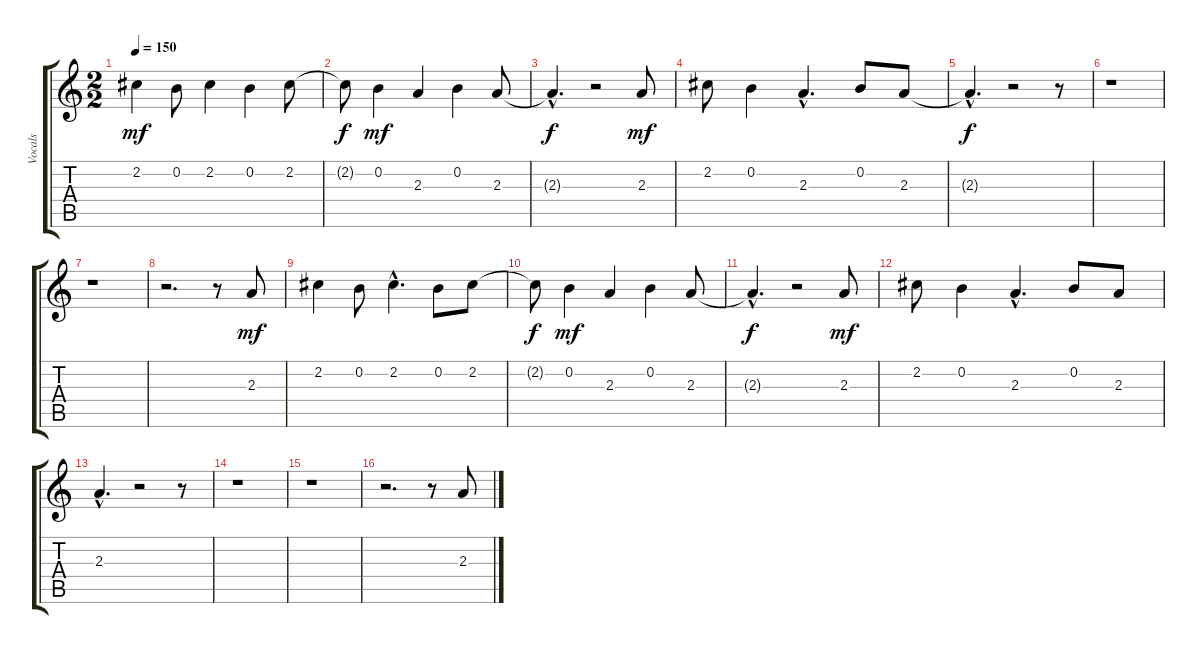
\track ("Vocals" "Vocals") {instrument electricguitarjazz}
\staff {score tabs}
\tuning (E4 B3 G3 D3 A2 E2) {hide}
\ts (2 2)
\tempo 150
\clef g2
\ks c
2.2.4{dy mf} 0.2.8 2.2.4 0.2.4 2.2.8 |
2.2{t}.8{dy f} 0.2.4{dy mf} 2.3.4 0.2.4 2.3.8 |
2.3{hac t}.4{d dy f} r.2 2.3.8{dy mf} |
2.2.8 0.2.4 2.3{hac}.4{d} 0.2.8 2.3.8 |
2.3{hac t}.4{d dy f} r.2 r.8 |
r.1 |
r.1 |
r.2{d} r.8 2.3.8{dy mf} |
2.2.4 0.2.8 2.2{hac}.4{d} 0.2.8 2.2.8 |
2.2{t}.8{dy f} 0.2.4{dy mf} 2.3.4 0.2.4 2.3.8 |
2.3{hac t}.4{d dy f} r.2 2.3.8{dy mf} |
2.2.8 0.2.4 2.3{hac}.4{d} 0.2.8 2.3.8 |
2.3{hac}.4{d} r.2 r.8 |
r.1 |
r.1 |
r.2{d} r.8 2.3.8
